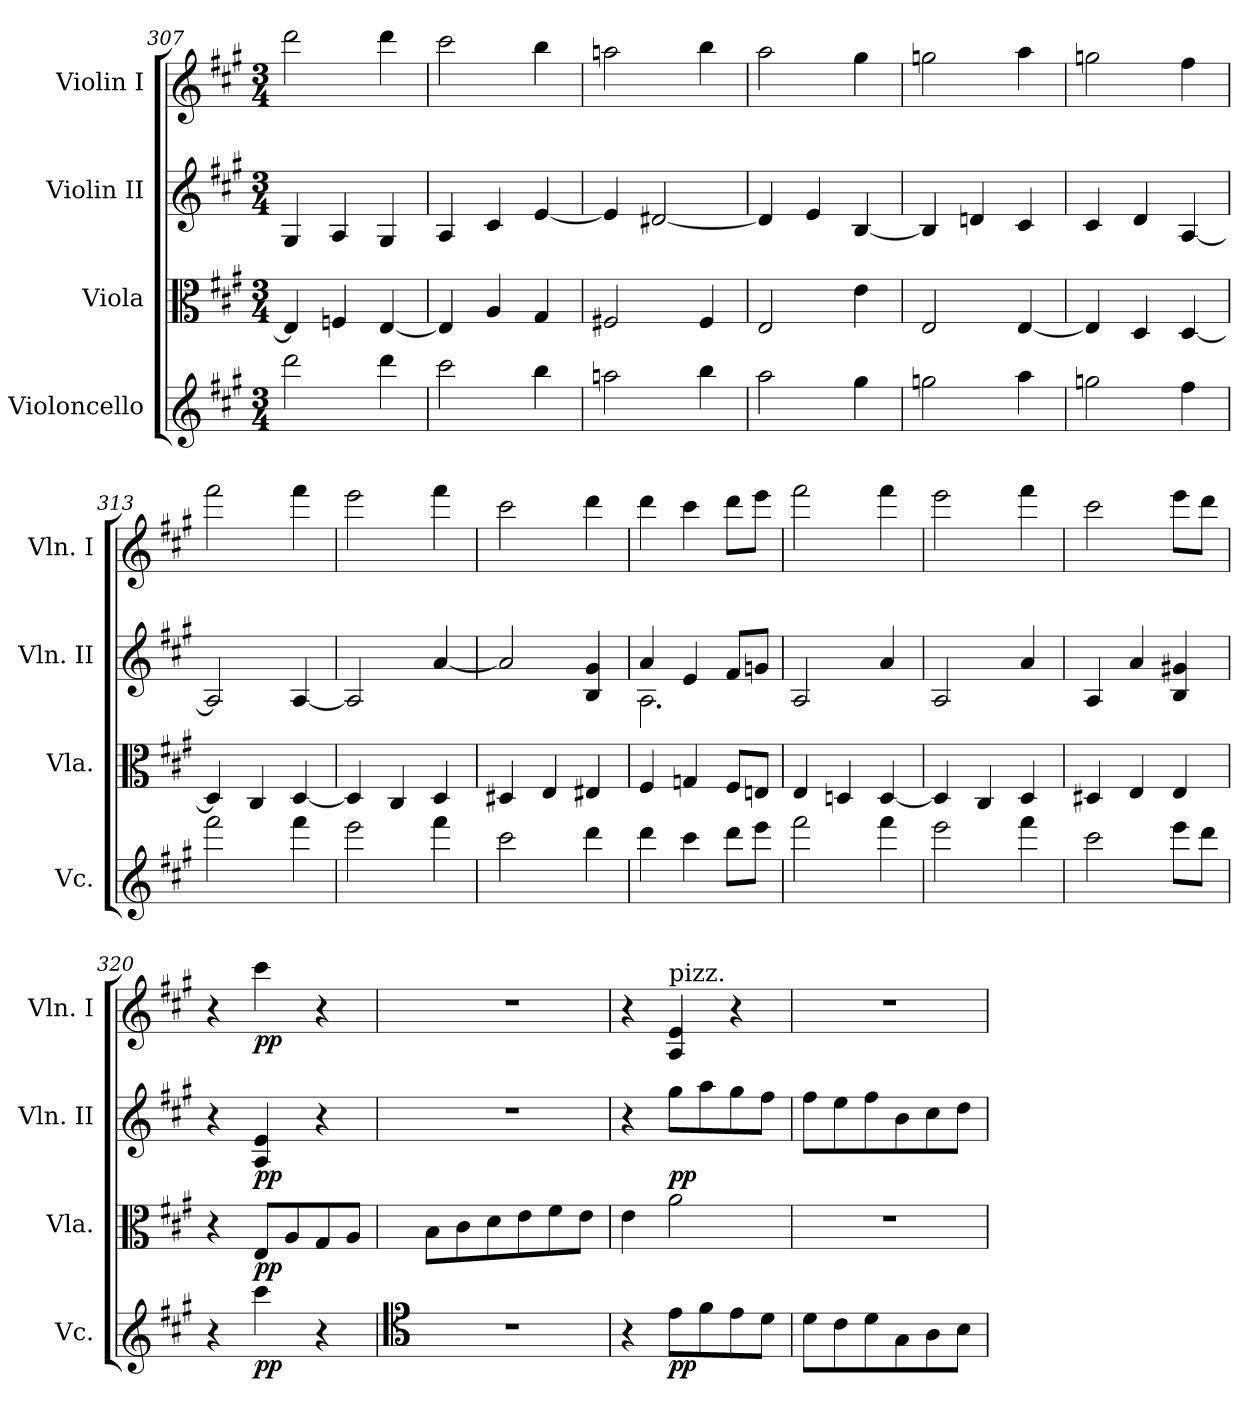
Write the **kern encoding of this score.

**kern	**dynam	**kern	**dynam	**kern	**dynam	**kern	**dynam
*part4	*part4	*part3	*part3	*part2	*part2	*part1	*part1
*staff4	*staff4	*staff3	*staff3	*staff2	*staff2	*staff1	*staff1
*I"Violoncello	*	*I"Viola	*	*I"Violin II	*	*I"Violin I	*
*I'Vc.	*	*I'Vla.	*	*I'Vln. II	*	*I'Vln. I	*
*clefG2	*	*clefC3	*	*clefG2	*	*clefG2	*
*k[f#c#g#]	*	*k[f#c#g#]	*	*k[f#c#g#]	*	*k[f#c#g#]	*
*M3/4	*	*M3/4	*	*M3/4	*	*M3/4	*
=307	=307	=307	=307	=307	=307	=307	=307
2ddd\	.	4E/]	.	4G#/	.	2ddd\	.
.	.	4Fn/	.	4A/	.	.	.
4ddd\	.	[4E/	.	4G#/	.	4ddd\	.
=308	=308	=308	=308	=308	=308	=308	=308
2ccc#\	.	4E/]	.	4A/	.	2ccc#\	.
.	.	4A/	.	4c#/	.	.	.
4bb\	.	4G#/	.	[4e/	.	4bb\	.
!!LO:LB:g=z
=309	=309	=309	=309	=309	=309	=309	=309
2aan\	.	2F#X/	.	4e/]	.	2aan\	.
.	.	.	.	[2d#X/	.	.	.
4bb\	.	4F#/	.	.	.	4bb\	.
=310	=310	=310	=310	=310	=310	=310	=310
2aa\	.	2E/	.	4d#/]	.	2aa\	.
.	.	.	.	4e/	.	.	.
4gg#\	.	4e\	.	[4B/	.	4gg#\	.
!!LO:PB:g=z
=311	=311	=311	=311	=311	=311	=311	=311
2ggn\	.	2E/	.	4B/]	.	2ggn\	.
.	.	.	.	4dn/	.	.	.
4aa\	.	[4E/	.	4c#/	.	4aa\	.
=312	=312	=312	=312	=312	=312	=312	=312
2ggn\	.	4E/]	.	4c#/	.	2ggn\	.
.	.	4D/	.	4d/	.	.	.
4ff#\	.	[4D/	.	[4A/	.	4ff#\	.
=313	=313	=313	=313	=313	=313	=313	=313
2fff#\	.	4D/]	.	2A/]	.	2fff#\	.
.	.	4C#/	.	.	.	.	.
4fff#\	.	[4D/	.	[4A/	.	4fff#\	.
=314	=314	=314	=314	=314	=314	=314	=314
2eee\	.	4D/]	.	2A/]	.	2eee\	.
.	.	4C#/	.	.	.	.	.
4fff#\	.	4D/	.	[4a/	.	4fff#\	.
=315	=315	=315	=315	=315	=315	=315	=315
2ccc#\	.	4D#X/	.	2a/]	.	2ccc#\	.
.	.	4E/	.	.	.	.	.
4ddd\	.	4E#X/	.	4B/ 4g#/	.	4ddd\	.
=316	=316	=316	=316	=316	=316	=316	=316
*	*	*	*	*^	*	*	*
4ddd\	.	4F#/	.	4a/	2.A\	.	4ddd\	.
4ccc#\	.	4Gn/	.	4e/	.	.	4ccc#\	.
8ddd\L	.	8F#/L	.	8f#/L	.	.	8ddd\L	.
8eee\J	.	8En/J	.	8gn/J	.	.	8eee\J	.
*	*	*	*	*v	*v	*	*	*
=317	=317	=317	=317	=317	=317	=317	=317
2fff#\	.	4E/	.	2A/	.	2fff#\	.
.	.	4Dn/	.	.	.	.	.
4fff#\	.	[4D/	.	4a/	.	4fff#\	.
!!LO:LB:g=z
=318	=318	=318	=318	=318	=318	=318	=318
2eee\	.	4D/]	.	2A/	.	2eee\	.
.	.	4C#/	.	.	.	.	.
4fff#\	.	4D/	.	4a/	.	4fff#\	.
!!LO:LB:g=z
=319	=319	=319	=319	=319	=319	=319	=319
2ccc#\	.	4D#X/	.	4A/	.	2ccc#\	.
.	.	4E/	.	4a/	.	.	.
8eee\L	.	4E/	.	4B/ 4g#X/	.	8eee\L	.
8ddd\J	.	.	.	.	.	8ddd\J	.
=320	=320	=320	=320	=320	=320	=320	=320
4r	.	4r	.	4r	.	4r	.
!	!LO:DY:b	!	!LO:DY:b	!	!LO:DY:b	!	!LO:DY:b
4ccc#\	pp	8E/L	pp	4A/ 4e/	pp	4ccc#\	pp
.	.	8A/	.	.	.	.	.
4r	.	8G#/	.	4r	.	4r	.
.	.	8A/J	.	.	.	.	.
=321	=321	=321	=321	=321	=321	=321	=321
*clefC4	*	*	*	*	*	*	*
2.r	.	8B\L	.	2.r	.	2.r	.
.	.	8c#\	.	.	.	.	.
.	.	8d\	.	.	.	.	.
.	.	8e\	.	.	.	.	.
.	.	8f#\	.	.	.	.	.
.	.	8e\J	.	.	.	.	.
=322	=322	=322	=322	=322	=322	=322	=322
4r	.	4e\	.	4r	.	4r	.
!	!	!	!	!	!	!LO:TX:a:t=pizz.	!
!	!LO:DY:b	!	!	!	!LO:DY:b	!	!
8e\L	pp	2a\	.	8gg#\L	pp	4A/ 4e/	.
8f#\	.	.	.	8aa\	.	.	.
8e\	.	.	.	8gg#\	.	4r	.
8d\J	.	.	.	8ff#\J	.	.	.
=323	=323	=323	=323	=323	=323	=323	=323
8d\L	.	2.r	.	8ff#\L	.	2.r	.
8c#\	.	.	.	8ee\	.	.	.
8d\	.	.	.	8ff#\	.	.	.
8G#\	.	.	.	8b\	.	.	.
8A\	.	.	.	8cc#\	.	.	.
8B\J	.	.	.	8dd\J	.	.	.
=	=	=	=	=	=	=	=
*-	*-	*-	*-	*-	*-	*-	*-
